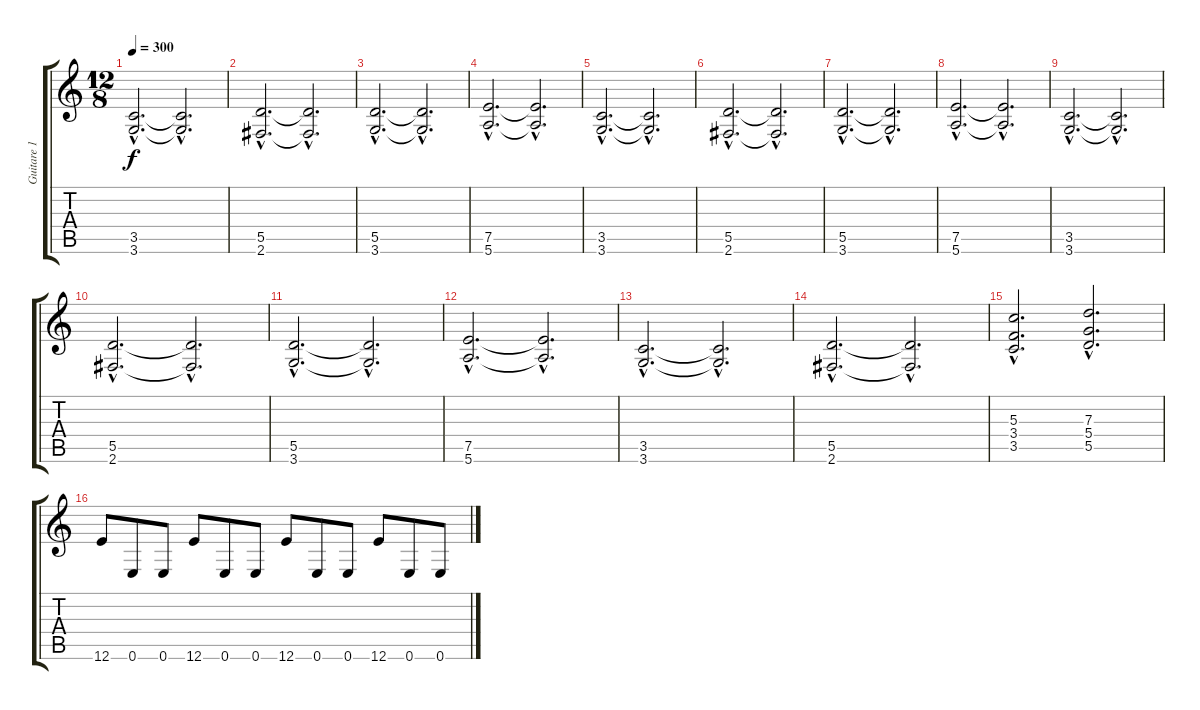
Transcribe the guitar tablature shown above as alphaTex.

\track ("Guitare 1" "Guitare 1") {instrument distortionguitar}
\staff {score tabs}
\tuning (E4 B3 G3 D3 A2 E2) {hide}
\ts (12 8)
\tempo 300
\clef g2
\ks c
(3.5{hac} 3.6{hac}).2{d dy f} (3.5{hac t} 3.6{hac t}).2{d} |
(5.5{hac} 2.6{hac}).2{d} (5.5{hac t} 2.6{hac t}).2{d} |
(5.5{hac} 3.6{hac}).2{d} (5.5{hac t} 3.6{hac t}).2{d} |
(7.5{hac} 5.6{hac}).2{d} (7.5{hac t} 5.6{hac t}).2{d} |
(3.5{hac} 3.6{hac}).2{d} (3.5{hac t} 3.6{hac t}).2{d} |
(5.5{hac} 2.6{hac}).2{d} (5.5{hac t} 2.6{hac t}).2{d} |
(5.5{hac} 3.6{hac}).2{d} (5.5{hac t} 3.6{hac t}).2{d} |
(7.5{hac} 5.6{hac}).2{d} (7.5{hac t} 5.6{hac t}).2{d} |
(3.5{hac} 3.6{hac}).2{d} (3.5{hac t} 3.6{hac t}).2{d} |
(5.5{hac} 2.6{hac}).2{d} (5.5{hac t} 2.6{hac t}).2{d} |
(5.5{hac} 3.6{hac}).2{d} (5.5{hac t} 3.6{hac t}).2{d} |
(7.5{hac} 5.6{hac}).2{d} (7.5{hac t} 5.6{hac t}).2{d} |
(3.5{hac} 3.6{hac}).2{d} (3.5{hac t} 3.6{hac t}).2{d} |
(5.5{hac} 2.6{hac}).2{d} (5.5{hac t} 2.6{hac t}).2{d} |
(5.3{hac} 3.4{hac} 3.5{hac}).2{d} (7.3{hac} 5.4{hac} 5.5{hac}).2{d} |
12.6.8 0.6.8 0.6.8 12.6.8 0.6.8 0.6.8 12.6.8 0.6.8 0.6.8 12.6.8 0.6.8 0.6.8
